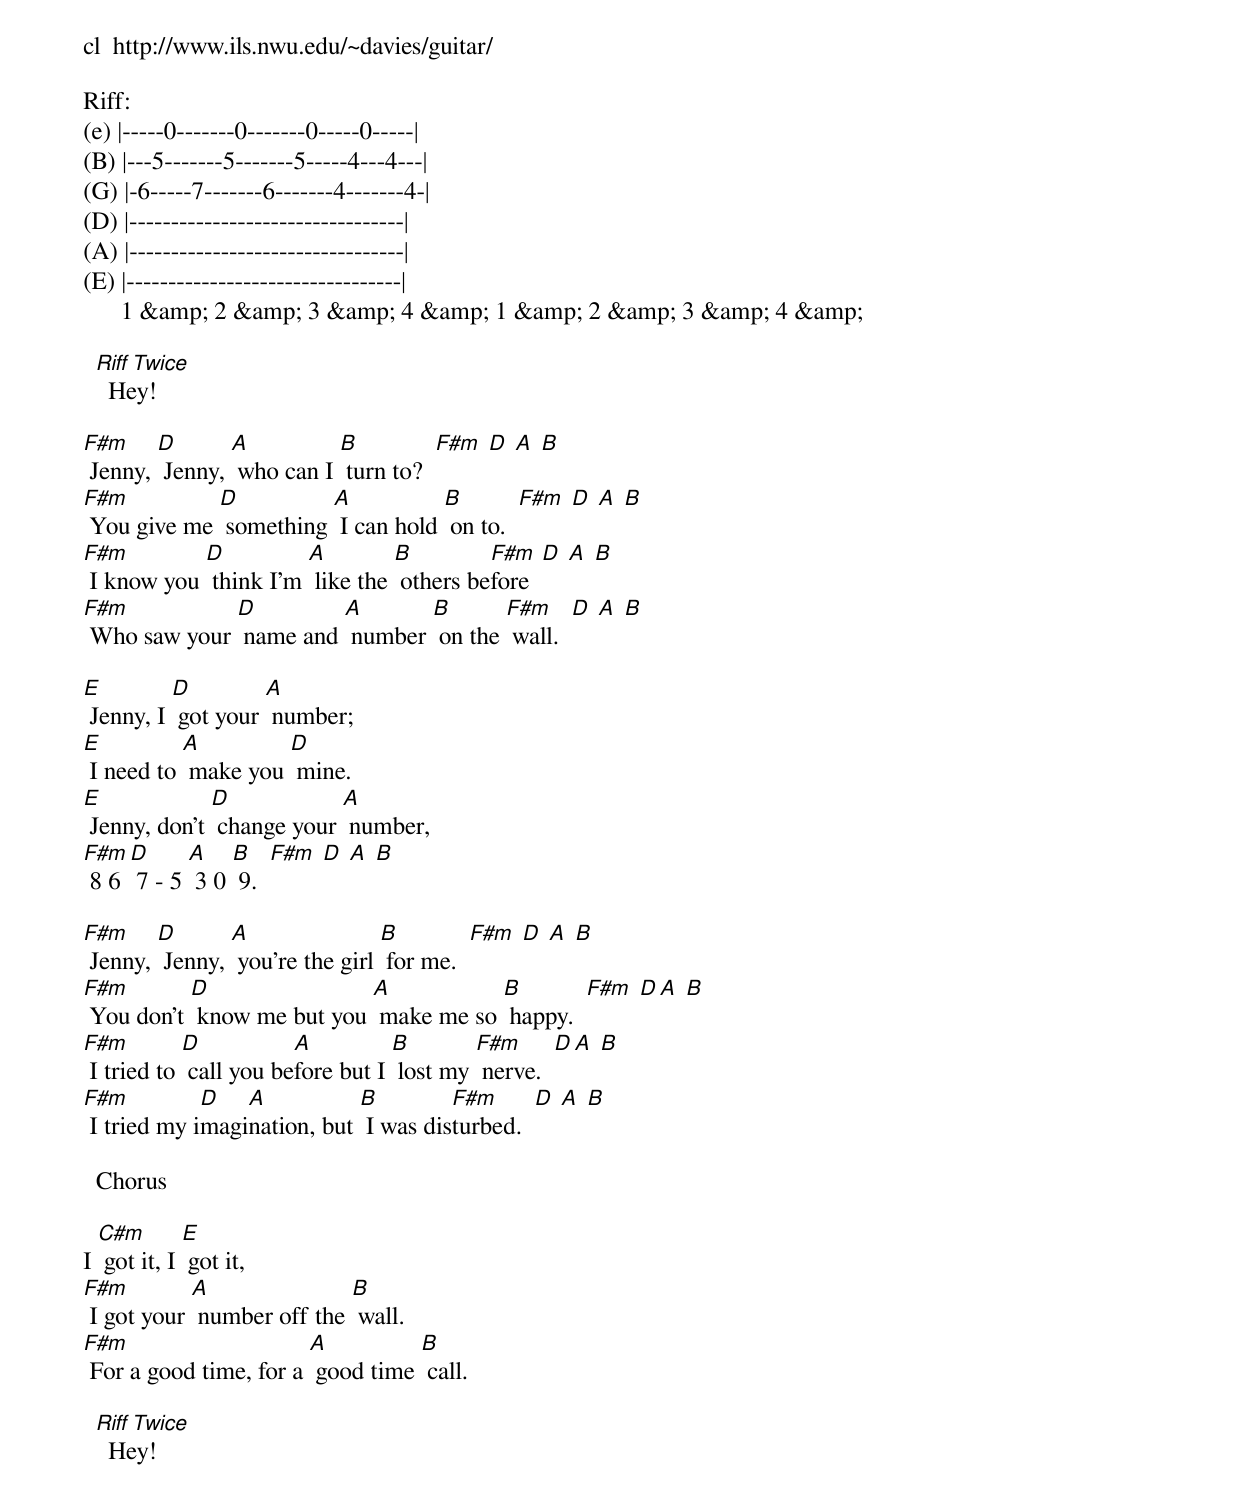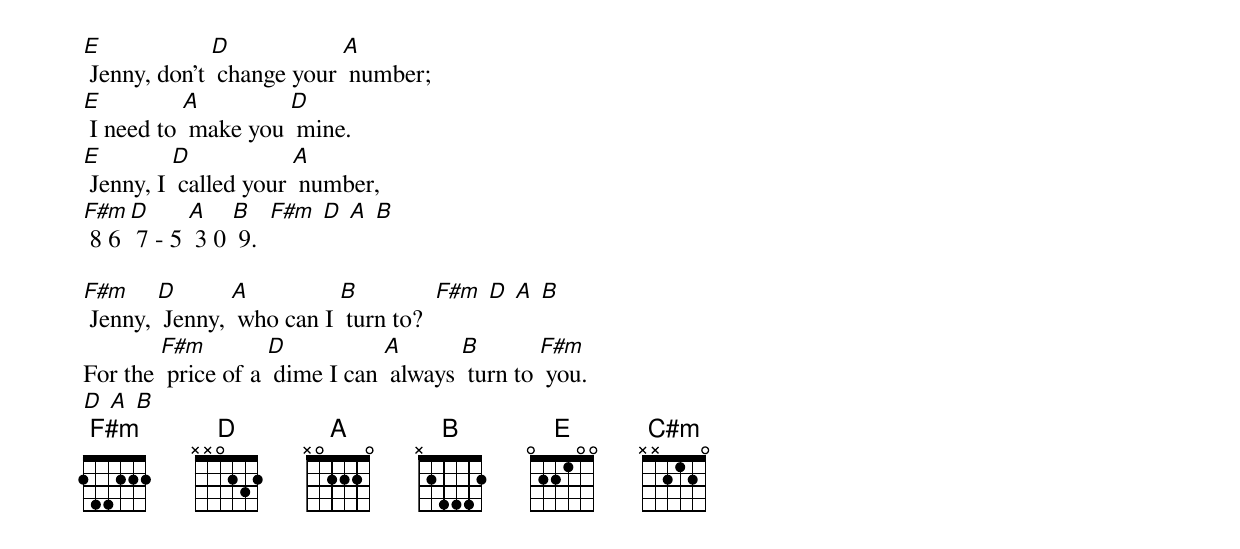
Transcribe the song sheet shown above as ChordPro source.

cl  http://www.ils.nwu.edu/~davies/guitar/

Riff:
(e) |-----0-------0-------0-----0-----|
(B) |---5-------5-------5-----4---4---|
(G) |-6-----7-------6-------4-------4-|
(D) |---------------------------------|
(A) |---------------------------------|
(E) |---------------------------------|
      1 &amp; 2 &amp; 3 &amp; 4 &amp; 1 &amp; 2 &amp; 3 &amp; 4 &amp;

  [Riff Twice]  Hey!

[F#m] Jenny, [D] Jenny, [A] who can I [B] turn to?  [F#m] [D] [A] [B]
[F#m] You give me [D] something [A] I can hold [B] on to.  [F#m] [D] [A] [B]
[F#m] I know you [D] think I'm [A] like the [B] others be[F#m]fore  [D] [A] [B]
[F#m] Who saw your [D] name and [A] number [B] on the [F#m] wall.  [D] [A] [B]

[E] Jenny, I [D] got your [A] number;
[E] I need to [A] make you [D] mine.
[E] Jenny, don't [D] change your [A] number,
[F#m] 8 6 [D] 7 - 5 [A] 3 0 [B] 9.  [F#m] [D] [A] [B]

[F#m] Jenny, [D] Jenny, [A] you're the girl [B] for me.  [F#m] [D] [A] [B]
[F#m] You don't [D] know me but you [A] make me so [B] happy.  [F#m] [D][A] [B]
[F#m] I tried to [D] call you be[A]fore but I [B] lost my [F#m] nerve.  [D][A] [B]
[F#m] I tried my i[D]magi[A]nation, but [B] I was dis[F#m]turbed.  [D] [A] [B]

  Chorus

I [C#m] got it, I [E] got it,
[F#m] I got your [A] number off the [B] wall.
[F#m] For a good time, for a [A] good time [B] call.

  [Riff Twice]  Hey!

[E] Jenny, don't [D] change your [A] number;
[E] I need to [A] make you [D] mine.
[E] Jenny, I [D] called your [A] number,
[F#m] 8 6 [D] 7 - 5 [A] 3 0 [B] 9.  [F#m] [D] [A] [B]

[F#m] Jenny, [D] Jenny, [A] who can I [B] turn to?  [F#m] [D] [A] [B]
For the [F#m] price of a [D] dime I can [A] always [B] turn to [F#m] you.
[D] [A] [B]
